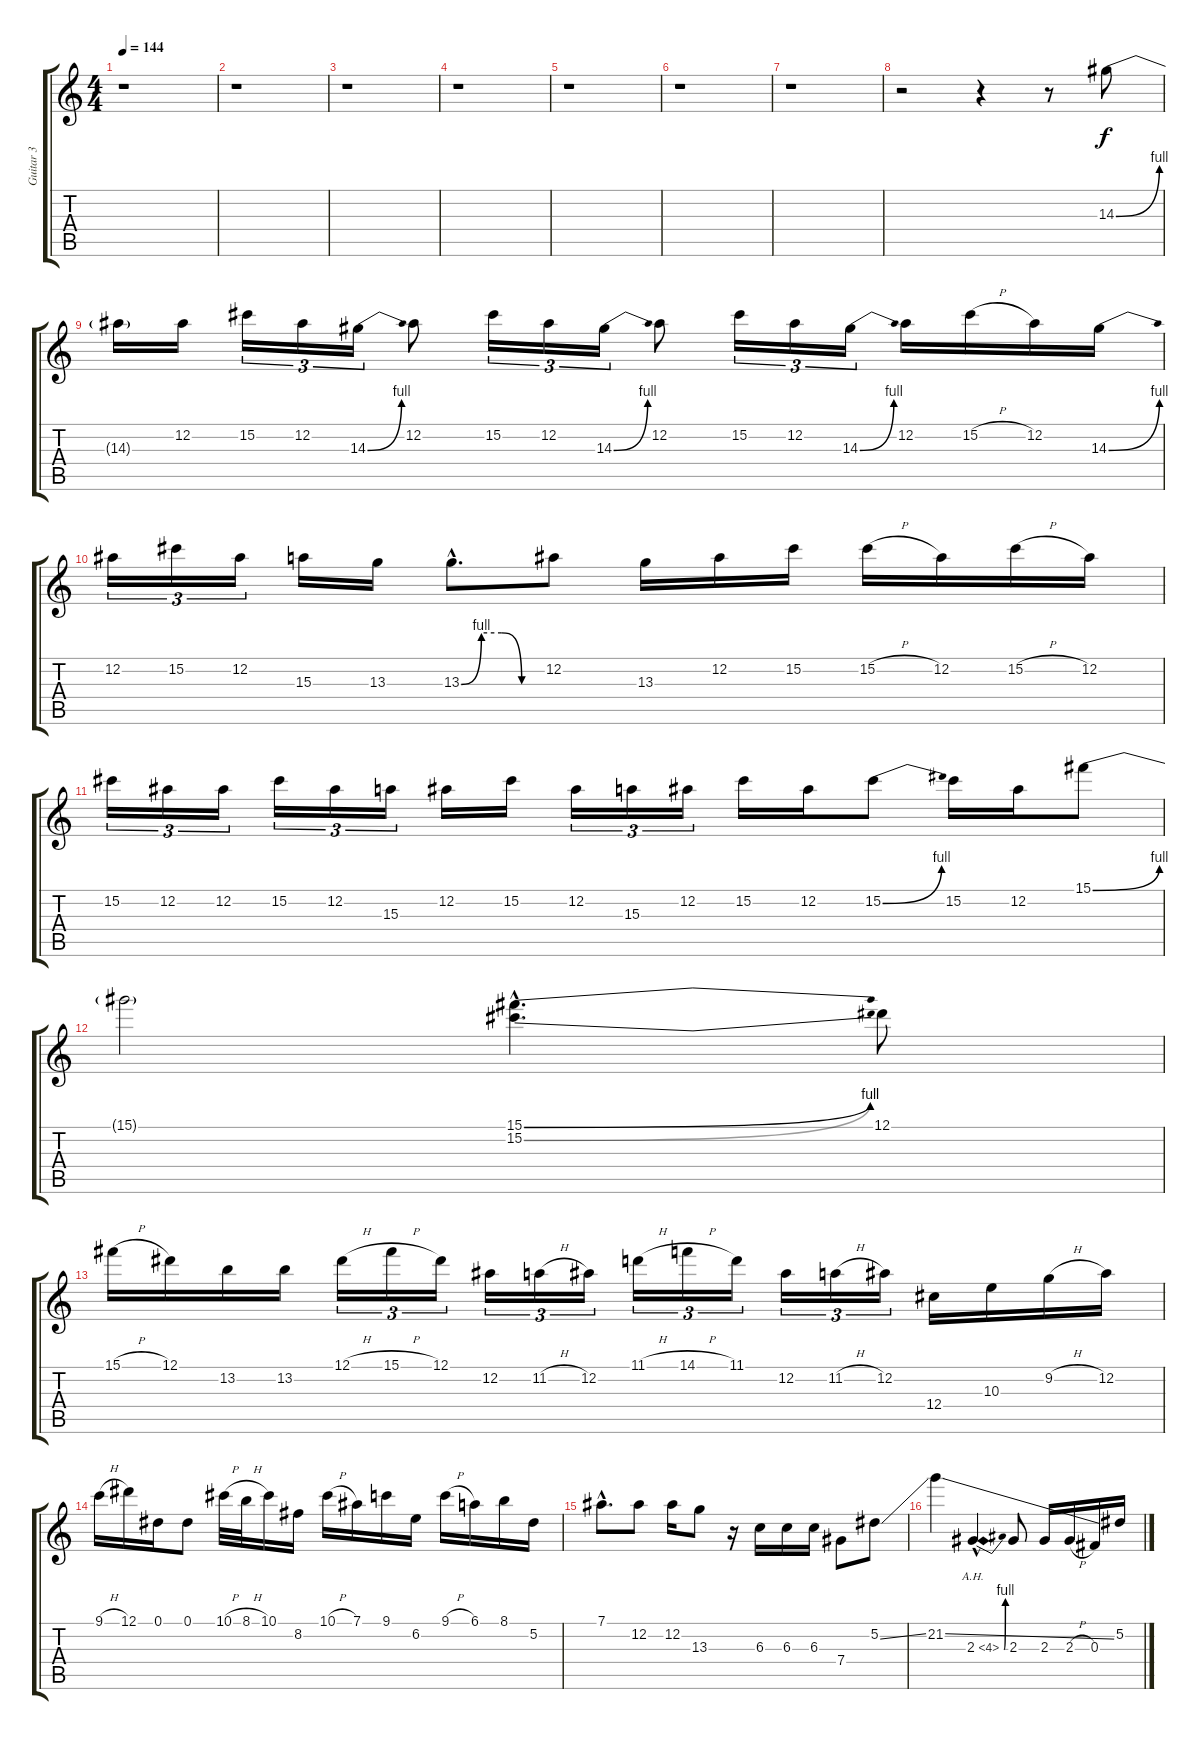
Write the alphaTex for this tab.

\track ("Guitar 3" "Guitar 3") {instrument distortionguitar}
\staff {score tabs}
\tuning (Eb4 Bb3 Gb3 Db3 Ab2 Eb2) {hide}
\ts (4 4)
\tempo 144
\clef g2
\ks c
r.1{dy f} |
r.1 |
r.1 |
r.1 |
r.1 |
r.1 |
r.1 |
r.2 r.4 r.8 14.3{be (bend 0 0 60 4)}.8 |
14.3{t}.16 12.2.16 15.2.16{tu (3 2)} 12.2.16{tu (3 2)} 14.3{be (bend 0 0 60 4)}.16{tu (3 2)} 12.2.8 15.2.16{tu (3 2)} 12.2.16{tu (3 2)} 14.3{be (bend 0 0 60 4)}.16{tu (3 2)} 12.2.8 15.2.16{tu (3 2)} 12.2.16{tu (3 2)} 14.3{be (bend 0 0 60 4)}.16{tu (3 2)} 12.2.16 15.2{h}.16 12.2.16 14.3{be (bend 0 0 60 4)}.16 |
12.2.16{tu (3 2)} 15.2.16{tu (3 2)} 12.2.16{tu (3 2)} 15.3.16 13.3.16 13.3{be (custom 0 0 15 4 30 4 45 0 60 0) hac}.8{d} 12.2.8 13.3.16 12.2.16 15.2.16 15.2{h}.16 12.2.16 15.2{h}.16 12.2.16 |
15.2.16{tu (3 2)} 12.2.16{tu (3 2)} 12.2.16{tu (3 2)} 15.2.16{tu (3 2)} 12.2.16{tu (3 2)} 15.3.16{tu (3 2)} 12.2.16 15.2.16 12.2.16{tu (3 2)} 15.3.16{tu (3 2)} 12.2.16{tu (3 2)} 15.2.16 12.2.16 15.2{be (bend 0 0 60 4)}.8 15.2.16 12.2.16 15.1{be (bend 0 0 60 4)}.8 |
15.1{t}.2 (15.1{be (bend 0 0 60 4) hac} 15.2{be (bend 0 0 60 4) hac}).4{d} 12.1.8 |
15.1{h}.16 12.1.16 13.2.16 13.2.16 12.1{h}.16{tu (3 2)} 15.1{h}.16{tu (3 2)} 12.1.16{tu (3 2)} 12.2.16{tu (3 2)} 11.2{h}.16{tu (3 2)} 12.2.16{tu (3 2)} 11.1{h}.16{tu (3 2)} 14.1{h}.16{tu (3 2)} 11.1.16{tu (3 2)} 12.2.16{tu (3 2)} 11.2{h}.16{tu (3 2)} 12.2.16{tu (3 2)} 12.4.16 10.3.16 9.2{h}.16 12.2.16 |
9.1{h}.16 12.1.16 0.1.16 0.1.8 10.1{h}.32 8.1{h}.32 10.1.16 8.2.16 10.1{h}.16 7.1.16 9.1.16 6.2.16 9.1{h}.16 6.1.16 8.1.16 5.2.16 |
7.1{hac}.8{d} 12.2.8 12.2.16 13.3.8 r.16 6.3.16 6.3.16 6.3.16 7.4.8 5.2{ss}.8 |
21.2{ss}.4 2.3{be (bend 0 0 60 4) ah 2 hac}.4{d} 2.3.8 2.3.16 2.3{h}.16 0.3.16 5.2.16
